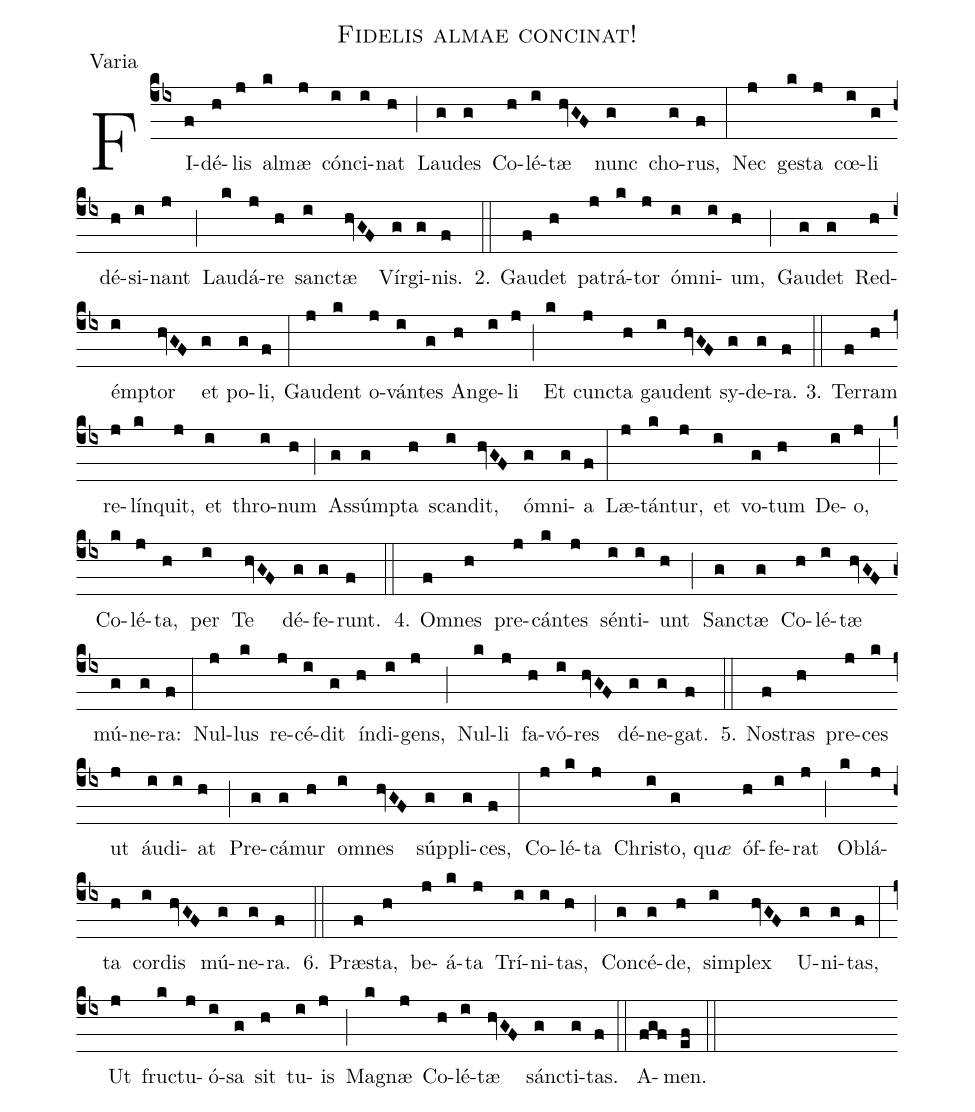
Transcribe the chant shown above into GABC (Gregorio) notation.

name:Fidelis almae concinat!;
office-part:Varia;
%%
(cb4)FI(f)dé(h)lis(j) al(k)mæ(j) cón(i)ci(i)nat(h) (;) Lau(g)des(g) Co(h)lé(i)tæ(hvGF) nunc(g) cho(g)rus,(f) (:) Nec(j) ge(k)sta(j) cœ(i)li(g) dé(h)si(i)nant(j) (;) Lau(k)dá(j)re(h) san(i)ctæ(hvGF) Vír(g)gi(g)nis.(f) (::) 2. Gau(f)det(h) pa(j)trá(k)tor(j) óm(i)ni(i)um,(h) (;) Gau(g)det(g) Red(h)ém(i)ptor(hvGF) et(g) po(g)li,(f) (:) Gau(j)dent(k) o(j)ván(i)tes(g) An(h)ge(i)li(j) (;) Et(k) cun(j)cta(h) gau(i)dent(hvGF) sy(g)de(g)ra.(f) (::) 3. Ter(f)ram(h) re(j)lín(k)quit,(j) et(i) thro(i)num(h) (;) As(g)súm(g)pta(h) scan(i)dit,(hvGF) óm(g)ni(g)a(f) (:) Læ(j)tán(k)tur,(j) et(i) vo(g)tum(h) De(i)o,(j) (;) Co(k)lé(j)ta,(h) per(i) Te(hvGF) dé(g)fe(g)runt.(f) (::) 4. Om(f)nes(h) pre(j)cán(k)tes(j) sén(i)ti(i)unt(h) (;) San(g)ctæ(g) Co(h)lé(i)tæ(hvGF) mú(g)ne(g)ra:(f) (:) Nul(j)lus(k) re(j)cé(i)dit(g) ín(h)di(i)gens,(j) (;) Nul(k)li(j) fa(h)vó(i)res(hvGF) dé(g)ne(g)gat.(f) (::) 5. No(f)stras(h) pre(j)ces(k) ut(j) áu(i)di(i)at(h) (;) Pre(g)cá(g)mur(h) om(i)nes(hvGF) súp(g)pli(g)ces,(f) (:) Co(j)lé(k)ta(j) Chri(i)sto, qu<i>æ</i>(g) óf(h)fe(i)rat(j) (;) O(k)blá(j)ta(h) cor(i)dis(hvGF) mú(g)ne(g)ra.(f) (::) 6. Præ(f)sta,(h) be(j)á(k)ta(j) Trí(i)ni(i)tas,(h) (;) Con(g)cé(g)de,(h) sim(i)plex(hvGF) U(g)ni(g)tas,(f) (:) Ut(j) fru(k)ctu(j)ó(i)sa(g) sit(h) tu(i)is(j) (;) Ma(k)gnæ(j) Co(h)lé(i)tæ(hvGF) sán(g)cti(g)tas.(f) (::) A(fgf)men.(ef) (::)
